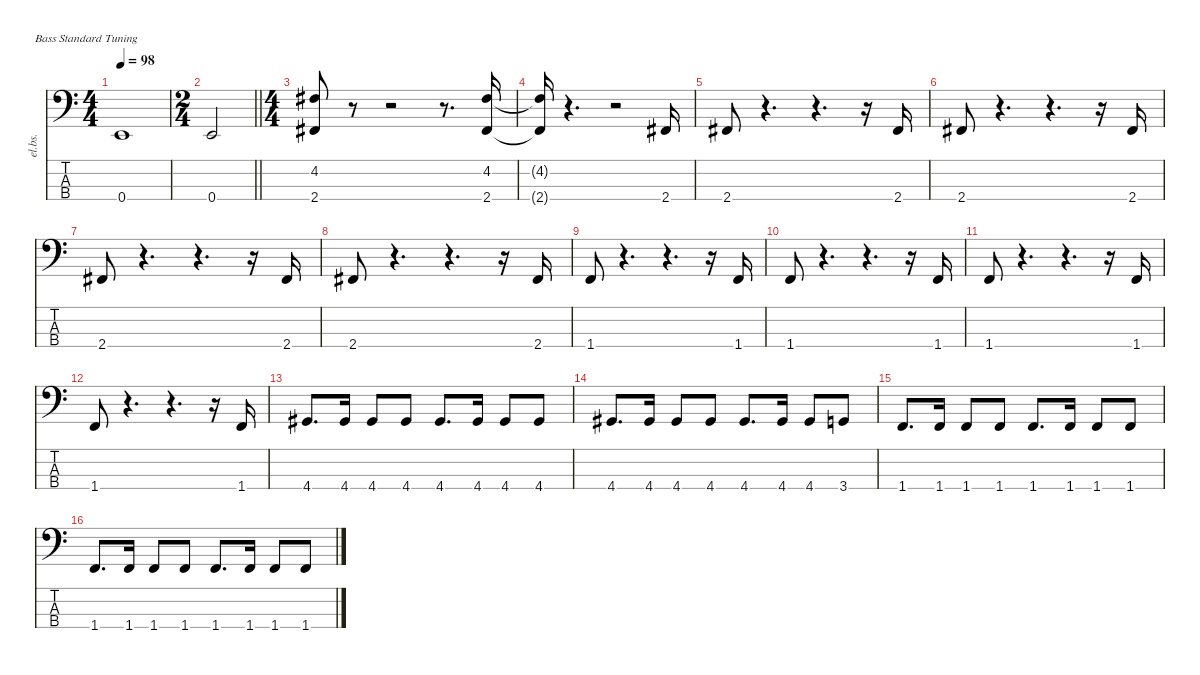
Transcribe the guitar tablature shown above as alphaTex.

\defaultSystemsLayout 4
\hideDynamics
\bracketExtendMode nobrackets
\otherSystemsTrackNameOrientation horizontal
\track ("Bass" "el.bs.") {instrument electricbasspick}
\staff {score tabs}
\tuning (G2 D2 A1 E1)
\ts (4 4)
\tempo 98
\clef f4
\ks c
0.4{t}.1{dy f beam Up} |
\ts (2 4)
\barLineRight lightlight
0.4.2{beam Up} |
\ts (4 4)
(4.2{acc #} 2.4{acc #}).8{beam Up} r.8{beam Up} r.2{beam Up} r.8{d beam Up} (4.2{acc #} 2.4{acc #}).16{beam Up} |
(4.2{t acc #} 2.4{t acc #}).16{beam Up} r.4{d beam Up} r.2{beam Up} 2.4{acc #}.16{beam Up} |
2.4{acc #}.8{beam Up} r.4{d beam Up} r.4{d beam Up} r.16{beam Up} 2.4{acc #}.16{beam Up} |
2.4{acc #}.8{beam Up} r.4{d beam Up} r.4{d beam Up} r.16{beam Up} 2.4{acc #}.16{beam Up} |
2.4{acc #}.8{beam Up} r.4{d beam Up} r.4{d beam Up} r.16{beam Up} 2.4{acc #}.16{beam Up} |
2.4{acc #}.8{beam Up} r.4{d beam Up} r.4{d beam Up} r.16{beam Up} 2.4{acc #}.16{beam Up} |
1.4.8{beam Up} r.4{d beam Up} r.4{d beam Up} r.16{beam Up} 1.4.16{beam Up} |
1.4.8{beam Up} r.4{d beam Up} r.4{d beam Up} r.16{beam Up} 1.4.16{beam Up} |
1.4.8{beam Up} r.4{d beam Up} r.4{d beam Up} r.16{beam Up} 1.4.16{beam Up} |
1.4.8{beam Up} r.4{d beam Up} r.4{d beam Up} r.16{beam Up} 1.4.16{beam Up} |
4.4{acc #}.8{d beam Up} 4.4{acc #}.16{beam Up} 4.4{acc #}.8{beam Up} 4.4{acc #}.8{beam Up} 4.4{acc #}.8{d beam Up} 4.4{acc #}.16{beam Up} 4.4{acc #}.8{beam Up} 4.4{acc #}.8{beam Up} |
4.4{acc #}.8{d beam Up} 4.4{acc #}.16{beam Up} 4.4{acc #}.8{beam Up} 4.4{acc #}.8{beam Up} 4.4{acc #}.8{d beam Up} 4.4{acc #}.16{beam Up} 4.4{acc #}.8{beam Up} 3.4.8{beam Up} |
1.4.8{d beam Up} 1.4.16{beam Up} 1.4.8{beam Up} 1.4.8{beam Up} 1.4.8{d beam Up} 1.4.16{beam Up} 1.4.8{beam Up} 1.4.8{beam Up} |
1.4.8{d beam Up} 1.4.16{beam Up} 1.4.8{beam Up} 1.4.8{beam Up} 1.4.8{d beam Up} 1.4.16{beam Up} 1.4.8{beam Up} 1.4.8{beam Up}
